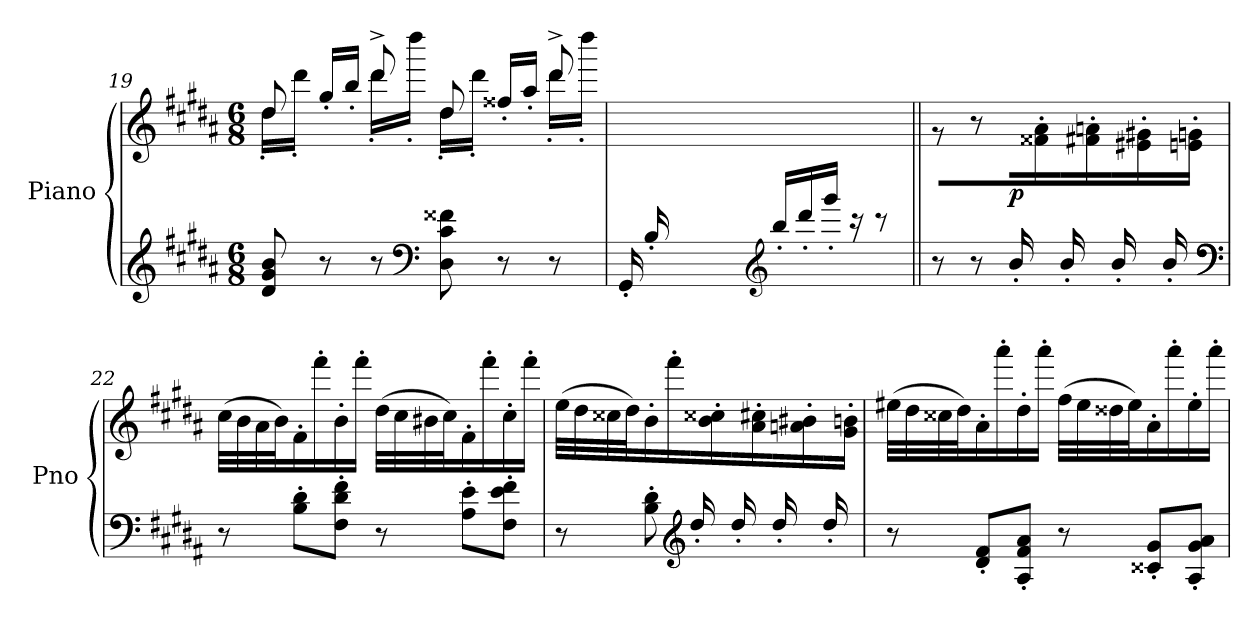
**kern	**kern	**dynam
*part1	*part1	*part1
*staff2	*staff1	*staff1/2
*I"Piano	*	*
*I'Pno	*	*
*clefG2	*clefG2	*
*k[f#c#g#d#a#]	*k[f#c#g#d#a#]	*
*B:	*B:	*
*M6/8	*M6/8	*
=19	=19	=19
*	*^	*
8d#/ 8g#/ 8b/	8dd#/	16dd#'\LL	.
.	.	16ddd#'\JJ	.
8r	8ryy	16gg#'/LL	.
.	.	16bb'/JJ	.
8r	8ddd#^/	16ddd#'\LL	.
.	.	16dddd#'\JJ	.
*clefF4	*	*	*
8D#\ 8c#\ 8f##X\	8dd#/	16dd#'\LL	.
.	.	16ddd#'\JJ	.
8r	8ryy	16ff##X'/LL	.
.	.	16aa#'/JJ	.
8r	8ddd#^/	16ddd#'\LL	.
.	.	16dddd#'\JJ	.
*	*v	*v	*
!!LO:LB:g=z
=20	=20	=20
*^	*	*
16GG#'/LL	4.ryy	8ryy	.
16B'/	.	.	.
2ryy	.	16d#'\	.
.	.	16g#'\	.
.	.	16b'\	.
.	.	16gg#'\JJ	.
*clefG2	*	*	*
.	16bb'/LL	8ryy	.
.	16ddd#'/	.	.
.	16ggg#'/JJ	4ryy	.
.	16rccc	.	.
8ryy	8rccc	.	.
=21||	=21||	=21||	=21||
4ryy	8r	8r	.
.	8r	8r	.
!	!	!	!LO:DY:b
16b'/LL	2ryy	16ryy	p
16ryy	.	16f##X\' 16a#\'JJ	.
16b'/LL	.	16ryy	.
16ryy	.	16f#X\' 16an\'JJ	.
16b'/LL	.	16ryy	.
16ryy	.	16e#X\' 16g#X\'JJ	.
16b'/LL	.	16ryy	.
16ryy	.	16en\' 16gn\'JJ	.
*v	*v	*	*
*clefF4	*	*
=22	=22	=22
8r	(32cc#\LLL	.
.	32b\	.
.	32a#\	.
.	32b\J)	.
8B\' 8d#\'L	16f#'\	.
.	16fff#'\	.
8F#\' 8d#\' 8f#\'J	16b'\	.
.	16fff#'\JJ	.
8r	(32dd#\LLL	.
.	32cc#\	.
.	32b#X\	.
.	32cc#\J)	.
8A#\' 8e\'L	16f#'\	.
.	16fff#'\	.
8F#\' 8e\' 8f#\'J	16cc#'\	.
.	16fff#'\JJ	.
!!LO:LB:g=z
=23	=23	=23
*^	*	*
4ryy	8r	(32ee\LLL	.
.	.	32dd#\	.
.	.	32cc##X\	.
.	.	32dd#\J)	.
.	8B\' 8d#\'	16b'\	.
.	.	16fff#'\JJ	.
*clefG2	*	*	*
16dd#'/LL	2ryy	16ryy	.
16ryy	.	16b\' 16cc##X\'JJ	.
16dd#'/LL	.	16ryy	.
16ryy	.	16a#\' 16cc#X\'JJ	.
16dd#'/LL	.	16ryy	.
16ryy	.	16an\' 16b#X\'JJ	.
16dd#'/LL	.	16ryy	.
16ryy	.	16g#\' 16bn\'JJ	.
*v	*v	*	*
=24	=24	=24
8r	(32ee#X\LLL	.
.	32dd#\	.
.	32cc##X\	.
.	32dd#\J)	.
8d#/' 8f#/'L	16a#'\	.
.	16aaa#'\	.
8A#/' 8f#/' 8a#/'J	16dd#'\	.
.	16aaa#'\JJ	.
8r	(32ff#\LLL	.
.	32ee#\	.
.	32dd##X\	.
.	32ee#\J)	.
8c##X/' 8g#/'L	16a#'\	.
.	16aaa#'\	.
8A#/' 8g#/' 8a#/'J	16ee#'\	.
.	16aaa#'\JJ	.
=	=	=
*-	*-	*-
